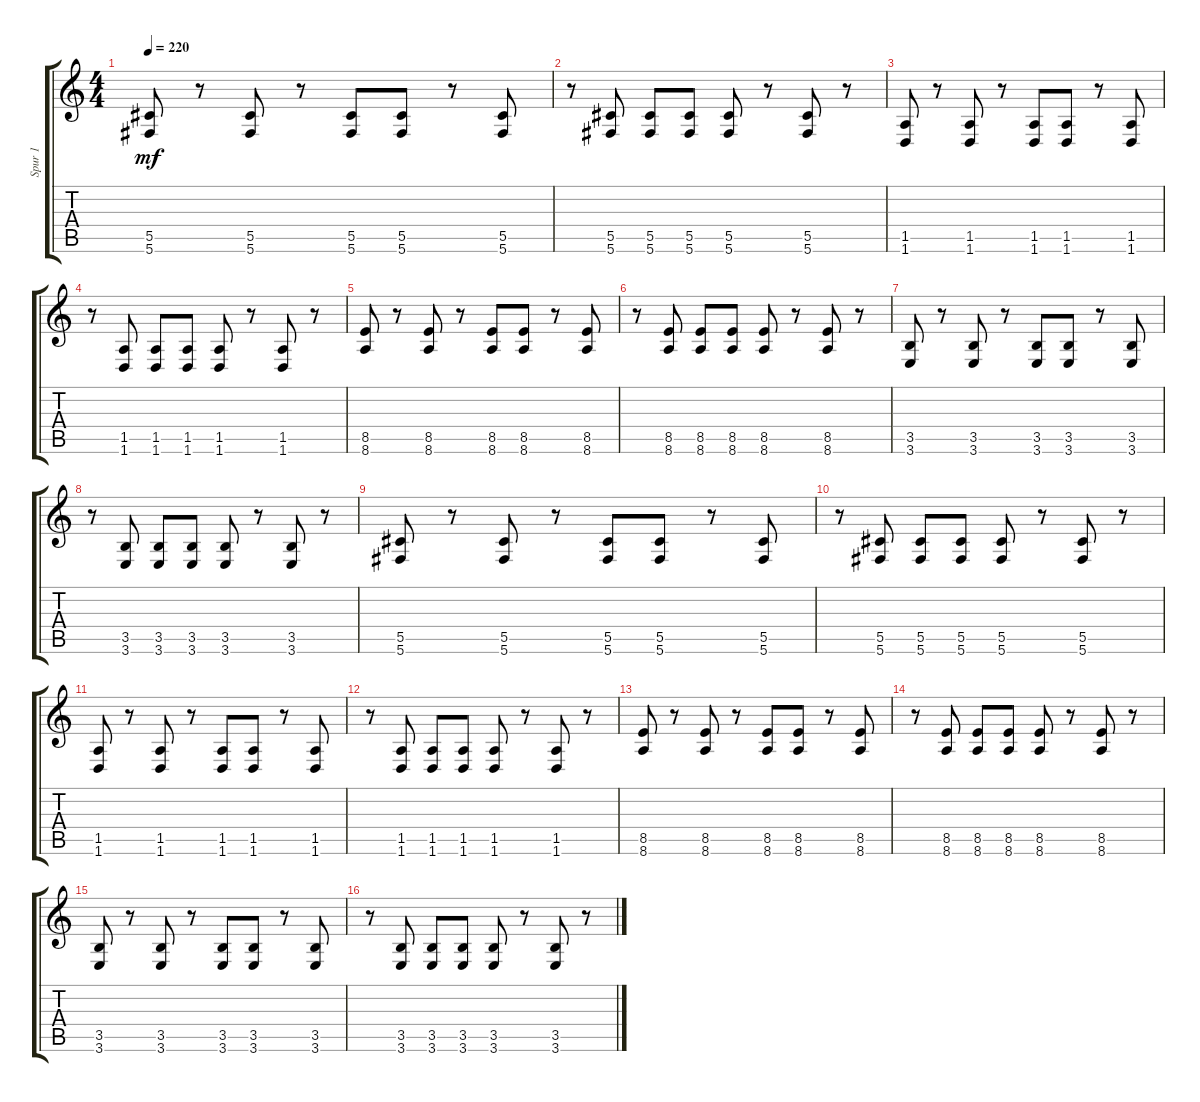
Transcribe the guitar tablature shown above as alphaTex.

\track ("Spur 1" "Spur 1") {instrument distortionguitar}
\staff {score tabs}
\tuning (Eb4 Bb3 Gb3 Db3 Ab2 Db2) {hide}
\ts (4 4)
\tempo 220
\clef g2
\ks c
(5.5 5.6).8{dy mf} r.8 (5.5 5.6).8 r.8 (5.5 5.6).8 (5.5 5.6).8 r.8 (5.5 5.6).8 |
r.8 (5.5 5.6).8 (5.5 5.6).8 (5.5 5.6).8 (5.5 5.6).8 r.8 (5.5 5.6).8 r.8 |
(1.5 1.6).8 r.8 (1.5 1.6).8 r.8 (1.5 1.6).8 (1.5 1.6).8 r.8 (1.5 1.6).8 |
r.8 (1.5 1.6).8 (1.5 1.6).8 (1.5 1.6).8 (1.5 1.6).8 r.8 (1.5 1.6).8 r.8 |
(8.5 8.6).8 r.8 (8.5 8.6).8 r.8 (8.5 8.6).8 (8.5 8.6).8 r.8 (8.5 8.6).8 |
r.8 (8.5 8.6).8 (8.5 8.6).8 (8.5 8.6).8 (8.5 8.6).8 r.8 (8.5 8.6).8 r.8 |
(3.5 3.6).8 r.8 (3.5 3.6).8 r.8 (3.5 3.6).8 (3.5 3.6).8 r.8 (3.5 3.6).8 |
r.8 (3.5 3.6).8 (3.5 3.6).8 (3.5 3.6).8 (3.5 3.6).8 r.8 (3.5 3.6).8 r.8 |
(5.5 5.6).8 r.8 (5.5 5.6).8 r.8 (5.5 5.6).8 (5.5 5.6).8 r.8 (5.5 5.6).8 |
r.8 (5.5 5.6).8 (5.5 5.6).8 (5.5 5.6).8 (5.5 5.6).8 r.8 (5.5 5.6).8 r.8 |
(1.5 1.6).8 r.8 (1.5 1.6).8 r.8 (1.5 1.6).8 (1.5 1.6).8 r.8 (1.5 1.6).8 |
r.8 (1.5 1.6).8 (1.5 1.6).8 (1.5 1.6).8 (1.5 1.6).8 r.8 (1.5 1.6).8 r.8 |
(8.5 8.6).8 r.8 (8.5 8.6).8 r.8 (8.5 8.6).8 (8.5 8.6).8 r.8 (8.5 8.6).8 |
r.8 (8.5 8.6).8 (8.5 8.6).8 (8.5 8.6).8 (8.5 8.6).8 r.8 (8.5 8.6).8 r.8 |
(3.5 3.6).8 r.8 (3.5 3.6).8 r.8 (3.5 3.6).8 (3.5 3.6).8 r.8 (3.5 3.6).8 |
r.8 (3.5 3.6).8 (3.5 3.6).8 (3.5 3.6).8 (3.5 3.6).8 r.8 (3.5 3.6).8 r.8
